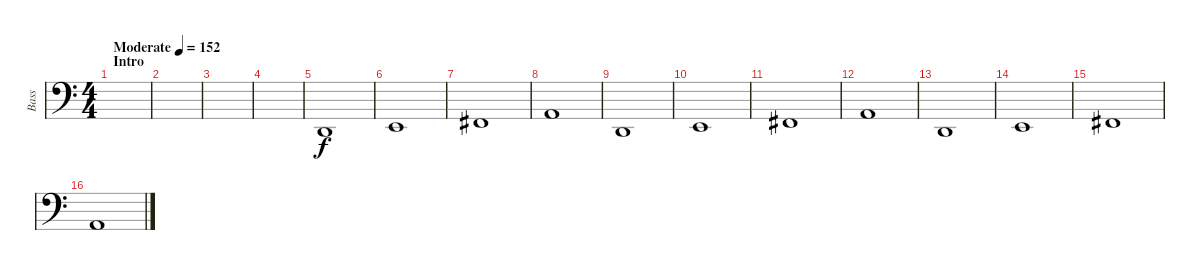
\track ("Bass" "Bass") {instrument electricbassfinger}
\staff {score}
\tuning (G2 D2 A1 D1) {hide}
\ts (4 4)
\section ("" "Intro")
\tempo (152 "Moderate")
\clef f4
\ks c
|
|
|
|
0.4.1 |
2.4.1 |
4.4.1 |
7.4.1 |
0.4.1 |
2.4.1 |
4.4.1 |
7.4.1 |
0.4.1 |
2.4.1 |
4.4.1 |
7.4.1
